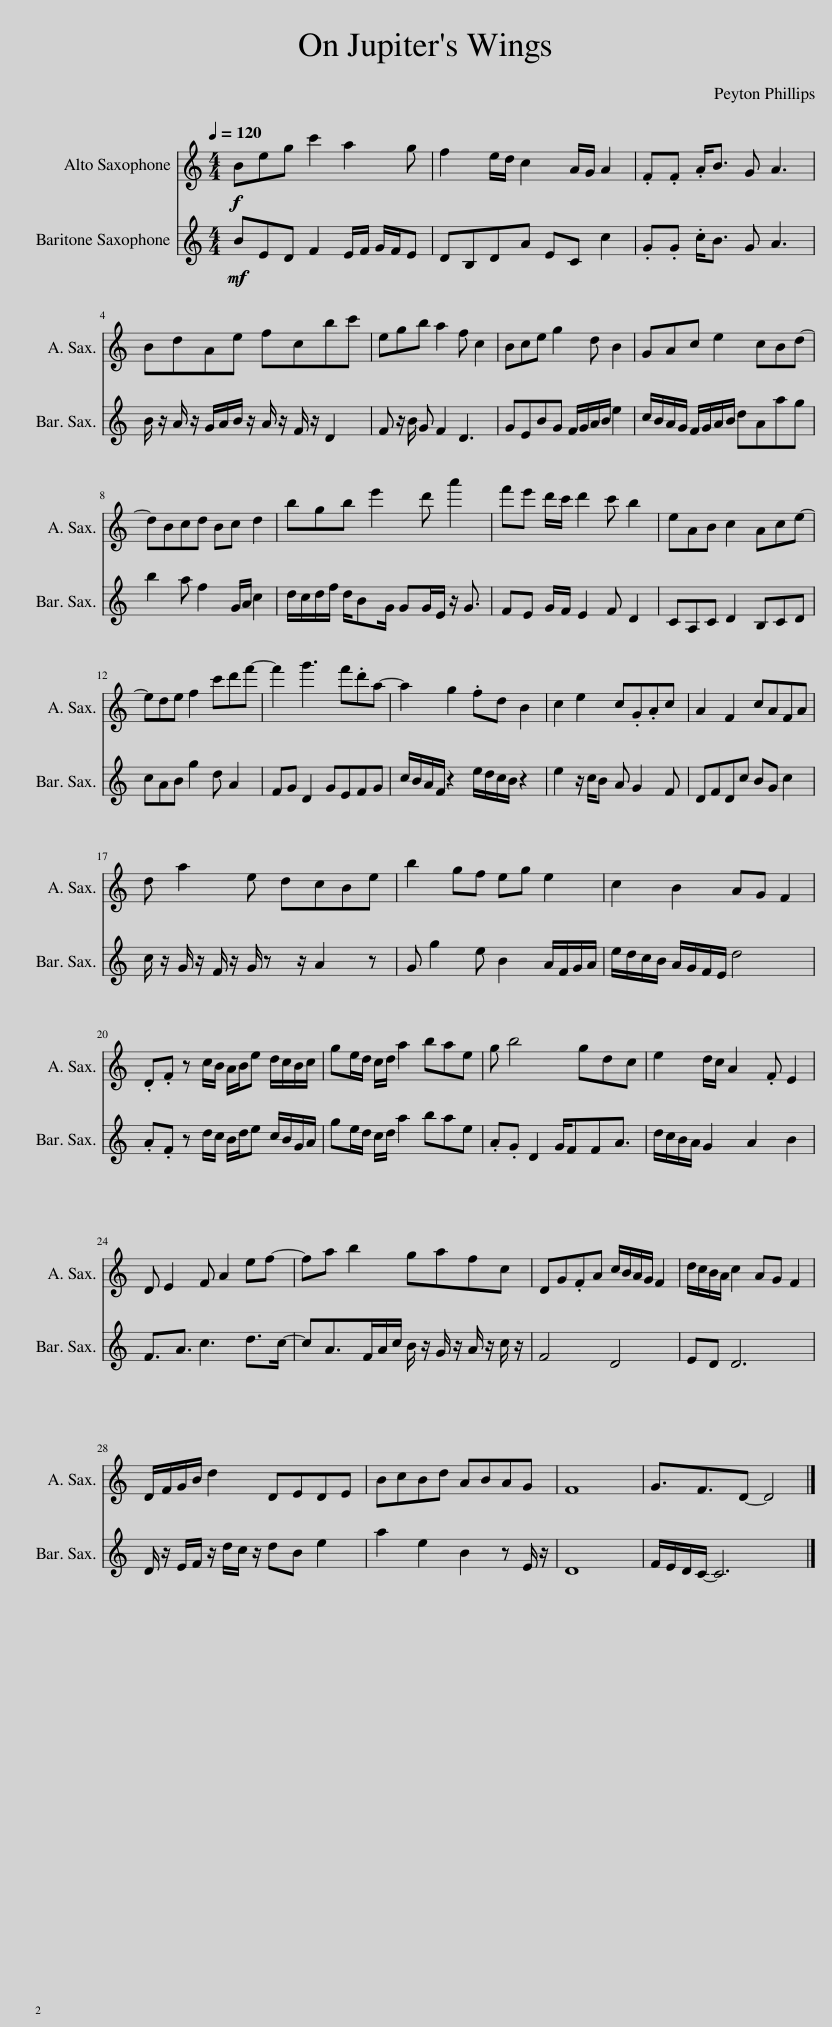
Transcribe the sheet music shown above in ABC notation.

X:1
%%score 1 2
L:1/8
Q:1/4=120
M:4/4
I:linebreak $
K:none
V:1 treble transpose=-9
V:2 treble transpose=-21
V:1
[K:C]!f! Beg c'2 a2 g | f2 e/d/ c2 A/G/ A2 | .F.F .A<B G A3 |$ BdAe fcbc' | egb a2 f c2 | %5
 Bce g2 d B2 | GAc e2 cBd- |$ dBcd Bc d2 | bgb e'2 d' a'2 | f'e' d'/c'/ d'2 c' b2 | %10
 eAB c2 Ace- |$ ede f2 c'd'f'- | f'2 g'3 f'.d'a- | a2 g2 .fd B2 | c2 e2 c.G.Ac | %15
 A2 F2 cAFA |$ d a2 e dcBe | b2 gf eg e2 | c2 B2 AG F2 |$ .D.F z c/B/ A/B/e d/c/B/c/ | %20
 ge/d/ c/d/ a2 bae | g b4 gdc | e2 d/c/ A2 .F E2 |$ D E2 F A2 ef- | fa b2 gafc | %25
 DG.FA c/B/A/G/ F2 | d/c/B/A/ c2 AG F2 |$ D/F/G/B/ d2 DEDE | BcBd ABAG | F8 | %30
 G3/2F3/2D- D4 |] %31
V:2
[K:C]!mf! BED F2 E/F/ G/F/E | DB,DA EC c2 | .G.G .c<B G A3 |$ B/ z/ A/ z/ G/A/B/ z/ A/ z/ F/ z/ D2 | F z/ B/ G F2 D3 | %5
 GEBG F/G/A/B/ e2 | c/B/A/G/ F/G/A/B/ dAag |$ b2 a f2 G/A/ c2 | d/c/d/f/ d/BG/ GG/E/ z/ G3/2 | FE G/F/ E2 F D2 | %10
 CA,C D2 B,CD |$ cAB g2 d A2 | FG D2 GEFG | c/B/A/F/ z2 e/d/c/B/ z2 | e2 z/ c/B A G2 F | %15
 DFDc BG c2 |$ c/ z/ G/ z/ F/ z/ G/ z z/ A2 z | G g2 e B2 A/F/G/A/ | e/d/c/B/ A/G/F/E/ d4 |$ .A.F z d/c/ B/d/e c/B/G/A/ | %20
 ge/d/ c/d/ a2 bae | .A.G D2 G/FFA3/2 | d/c/B/A/ G2 A2 B2 |$ F3/2A3/2 c3 d>c- | cA>FA/c/ B/ z/ G/ z/ A/ z/ c/ z/ | %25
 F4 D4 | ED D6 |$ D/ z/ E/F/ z/ d/c/ z/ dB e2 | a2 e2 B2 z E/ z/ | D8 | %30
 F/E/D/C/- C6 |] %31
